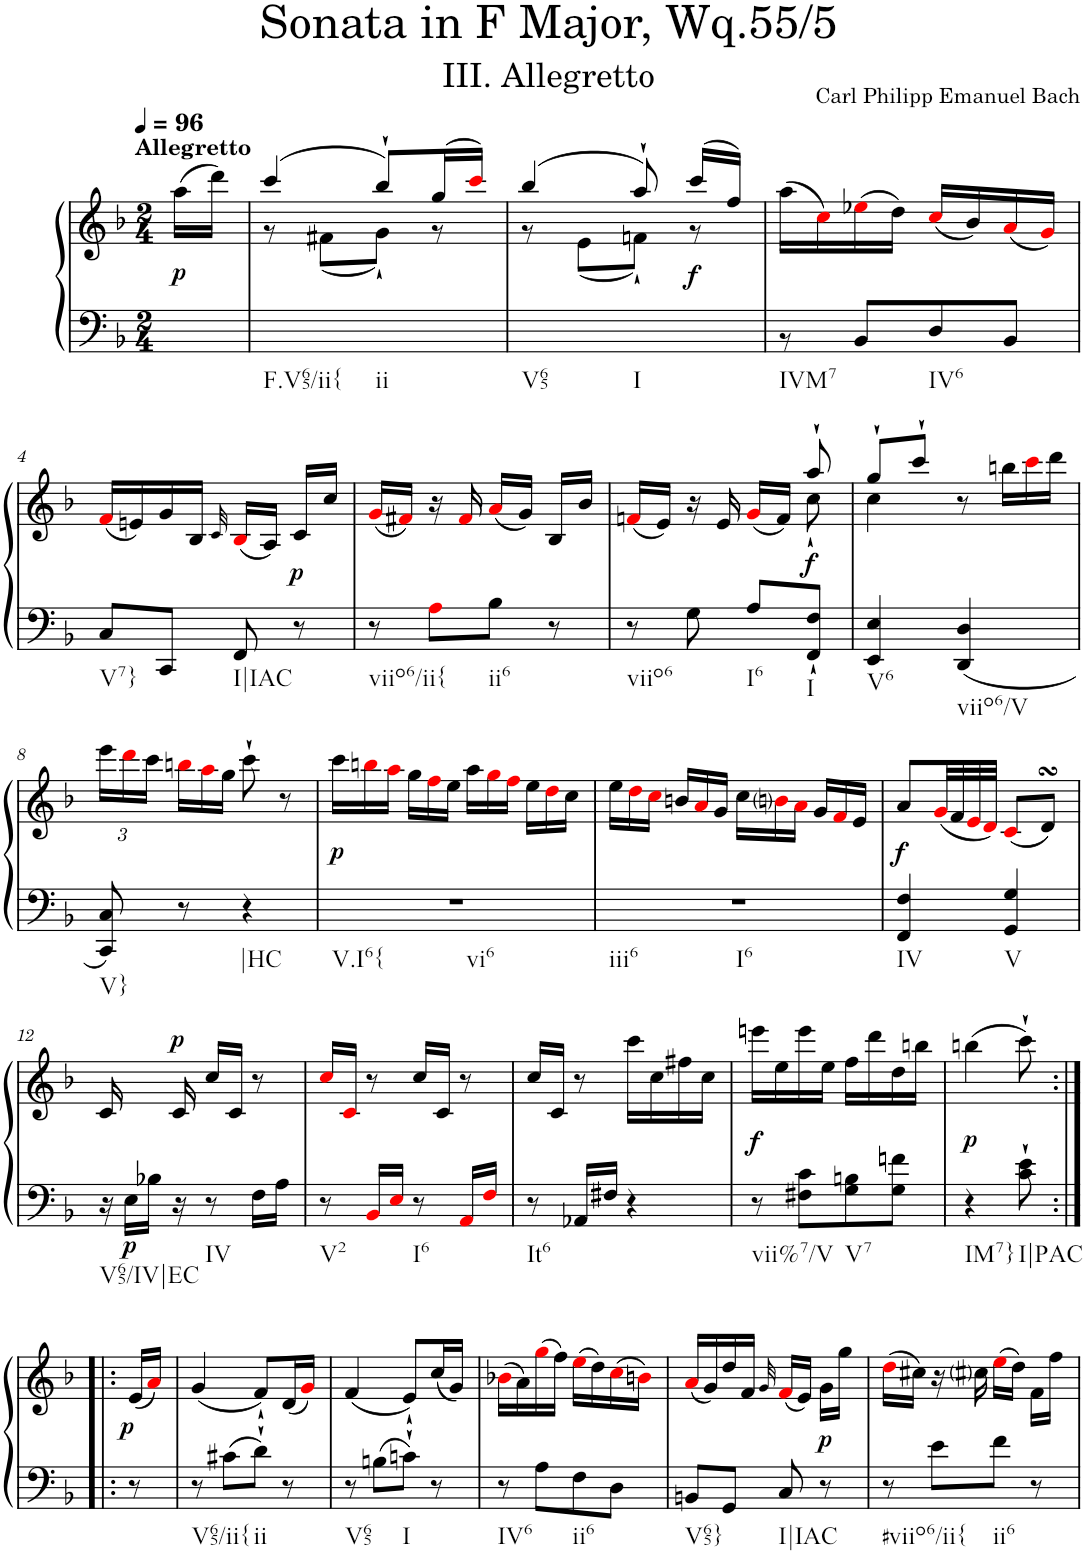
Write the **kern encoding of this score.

**kern	**kern	**dynam
*part1	*part1	*part1
*staff2	*staff1	*staff1/2
*I"Harpsichord	*	*
*I'Hch.	*	*
*clefF4	*clefG2	*
*k[b-]	*k[b-]	*
*M2/4	*M2/4	*
*MM96	*MM96	*
=	=	=
!	!LO:TX:a:B:t=Allegretto	!
!	!	!LO:DY:b
2ryy	(>16aa\LL	p
.	16ddd\JJ)	.
.	4.ryy	.
=1	=1	=1
*	*^	*
!LO:TX:b:t=F.V65/ii{	!	!	!
!LO:TX:b:t=ii	!	!	!
2ryy	(>4ccc/	8r	.
.	.	(<8f#X\L	.
.	8bb-`/L)	8g`\J)	.
.	(>16gg/L	8r	.
.	16ccci/JJ)	.	.
=2	=2	=2	=2
!LO:TX:b:t=V65	!	!	!
!LO:TX:b:t=I	!	!	!
2ryy	(>4bb-/	8r	.
.	.	(<8e\L	.
.	8aa`/)	8fn`\J)	.
!	!	!	!LO:DY:b
.	(>16ccc/LL	8r	f
.	16ff/JJ)	.	.
*	*v	*v	*
=3	=3	=3
*^	*	*
!LO:TX:b:t=IVM7	!	!	!
2ryy	8r	(>16aa\LL	.
.	.	16cci\)	.
.	8BB-/L	(>16ee-Xi\	.
.	.	16dd\JJ)	.
!	!LO:TX:b:t=IV6	!	!
.	8D/	(<16cci/LL	.
.	.	16b-/)	.
.	8BB-/J	(<16ai/	.
.	.	16gi/JJ)	.
*v	*v	*	*
!!LO:LB:g=z
=4	=4	=4
!LO:TX:b:t=V7}	!	!
8C/L	(<16fi/LL	.
.	16en/)	.
8CC/J	16g/	.
.	16B-/JJ	.
.	32qc/	.
!LO:TX:b:t=I|IAC	!	!
8FF/	(<16B-i/LL	.
.	16A/JJ)	.
!	!	!LO:DY:b
8r	16c/LL	p
.	16cc/JJ	.
=5	=5	=5
!LO:TX:b:t=viio6/ii{	!	!
8r	(<16gi/LL	.
.	16f#Xi/JJ)	.
8Ai\L	16r	.
.	16f#i/	.
!LO:TX:b:t=ii6	!	!
8B-\J	(<16ai/LL	.
.	16g/JJ)	.
8r	16B-/LL	.
.	16b-/JJ	.
=6	=6	=6
*	*^	*
!LO:TX:b:t=viio6	!	!	!
8r	(<16fni/LL	4.ryy	.
.	16e/JJ)	.	.
8G\	16r	.	.
.	16e/	.	.
!LO:TX:b:t=I6	!	!	!
8A/L	(<16gi/LL	.	.
.	16f/JJ)	.	.
!LO:TX:b:t=I	!	!	!
!	!	!	!LO:DY:b
8FF/` 8F/`J	8aa`/	8cc`\	f
=7	=7	=7	=7
!LO:TX:b:t=V6	!	!	!
4EE/ 4E/	8gg`/L	4cc\	.
.	8ccc`/J	.	.
!LO:TX:b:t=viio6/V	!	!	!
4DD/ 4D/	8r	4ryy	.
*	*Xtuplet	*	*
.	24bbn\LL	.	.
.	24ccci\	.	.
.	24ddd\JJ	.	.
*	*v	*v	*
!!LO:LB:g=z
=8	=8	=8
*	*tuplet	*
*	*Xbrackettup	*
!LO:TX:b:t=V}	!	!
8CC/ 8C/	24eee\LL	.
.	24dddi\	.
.	24ccc\JJ	.
*	*Xtuplet	*
8r	24bbni\LL	.
.	24aai\	.
.	24gg\JJ	.
!LO:TX:b:t=|HC	!	!
4r	8ccc`\	.
.	8r	.
=9	=9	=9
!LO:TX:b:t=V.I6{	!	!
!LO:TX:b:t=vi6	!	!
!	!	!LO:DY:b
2r	24ccc\LL	p
.	24bbni\	.
.	24aai\JJ	.
.	24gg\LL	.
.	24ffi\	.
.	24ee\JJ	.
.	24aa\LL	.
.	24ggi\	.
.	24ffi\JJ	.
.	24ee\LL	.
.	24ddi\	.
.	24cc\JJ	.
=10	=10	=10
!LO:TX:b:t=iii6	!	!
!LO:TX:b:t=I6	!	!
2r	24ee\LL	.
.	24ddi\	.
.	24cci\JJ	.
.	24bn/LL	.
.	24ai/	.
.	24g/JJ	.
.	24cc\LL	.
.	24bnji\	.
.	24ai\JJ	.
.	24g/LL	.
.	24fi/	.
.	24e/JJ	.
=11	=11	=11
!LO:TX:b:t=IV	!	!
!	!	!LO:DY:b
4FF/ 4F/	8a/L	f
.	(<32gi/LL	.
.	32f/	.
.	32ei/	.
.	32di/JJJ)	.
!LO:TX:b:t=V	!	!
4GG/ 4G/	(<8ci/L	.
.	8dsSSS/J)	.
!!LO:LB:g=z
=12	=12	=12
!LO:TX:b:t=V65/IV|EC	!	!
16r	16c/	.
!	!	!LO:DY:b=2
16E\LL	8ryy	p
16B-X\JJ	.	.
!	!	!LO:DY:a
16r	16c/	p
!LO:TX:b:t=IV	!	!
8r	16cc/LL	.
.	16c/JJ	.
16F\LL	8r	.
16A\JJ	.	.
=13	=13	=13
!LO:TX:b:t=V2	!	!
8r	16cci/LL	.
.	16ci/JJ	.
16BB-i/LL	8r	.
16Ei/JJ	.	.
!LO:TX:b:t=I6	!	!
8r	16cc/LL	.
.	16c/JJ	.
16AAi/LL	8r	.
16Fi/JJ	.	.
=14	=14	=14
!LO:TX:b:t=It6	!	!
8r	16cc/LL	.
.	16c/JJ	.
16AA-X/LL	8r	.
16F#X/JJ	.	.
4r	16ccc\LL	.
.	16cc\	.
.	16ff#X\	.
.	16cc\JJ	.
=15	=15	=15
!LO:TX:b:t=vii%7/V	!	!
!	!	!LO:DY:b
8r	16eeen\LL	f
.	16ee\	.
8F#X\ 8c\L	16eee\	.
.	16ee\JJ	.
!LO:TX:b:t=V7	!	!
8G\ 8Bn\	16ff\LL	.
.	16ddd\	.
8G\ 8fn\J	16dd\	.
.	16bbn\JJ	.
=16	=16	=16
!LO:TX:b:t=IM7}	!	!
!	!	!LO:DY:b
4r	(>4bbn\	p
!LO:TX:b:t=I|PAC	!	!
8c\` 8e\`	8ccc`\)	.
!!LO:LB:g=z
=16X1:|!|:	=16X1:|!|:	=16X1:|!|:
!	!	!LO:DY:b
8r	(<16e/LL	p
.	16ai/JJ)	.
=17	=17	=17
!LO:TX:b:t=V65/ii{	!	!
8r	(<4g/	.
8c#X\L	.	.
!LO:TX:b:t=ii	!	!
8d`\J	8f`/L)	.
8r	(<16d/L	.
.	16gi/JJ)	.
=18	=18	=18
!LO:TX:b:t=V65	!	!
8r	(<4f/	.
8Bn\L	.	.
!LO:TX:b:t=I	!	!
8cn`\J	8e`/L)	.
8r	(<16cc/L	.
.	16g/JJ)	.
=19	=19	=19
!LO:TX:b:t=IV6	!	!
8r	(>16b-Xi\LL	.
.	16a\)	.
8A\L	(>16ggi\	.
.	16ff\JJ)	.
!LO:TX:b:t=ii6	!	!
8F\	(>16eei\LL	.
.	16dd\)	.
8D\J	(>16cci\	.
.	16bni\JJ)	.
=20	=20	=20
!LO:TX:b:t=V65}	!	!
8BBn/L	(<16ai/LL	.
.	16g/)	.
8GG/J	16dd/	.
.	16f/JJ	.
.	32qg/	.
!LO:TX:b:t=I|IAC	!	!
8C/	(<16fi/LL	.
.	16e/JJ)	.
!	!	!LO:DY:b
8r	16g\LL	p
.	16gg\JJ	.
=21	=21	=21
!LO:TX:b:t=#viio6/ii{	!	!
8r	(>16ddi\LL	.
.	16cc#X\JJ)	.
8e\L	16r	.
.	16cc#j\	.
!LO:TX:b:t=ii6	!	!
8f\J	(>16eei\LL	.
.	16dd\JJ)	.
8r	16f\LL	.
.	16ff\JJ	.
=	=	=
*-	*-	*-
